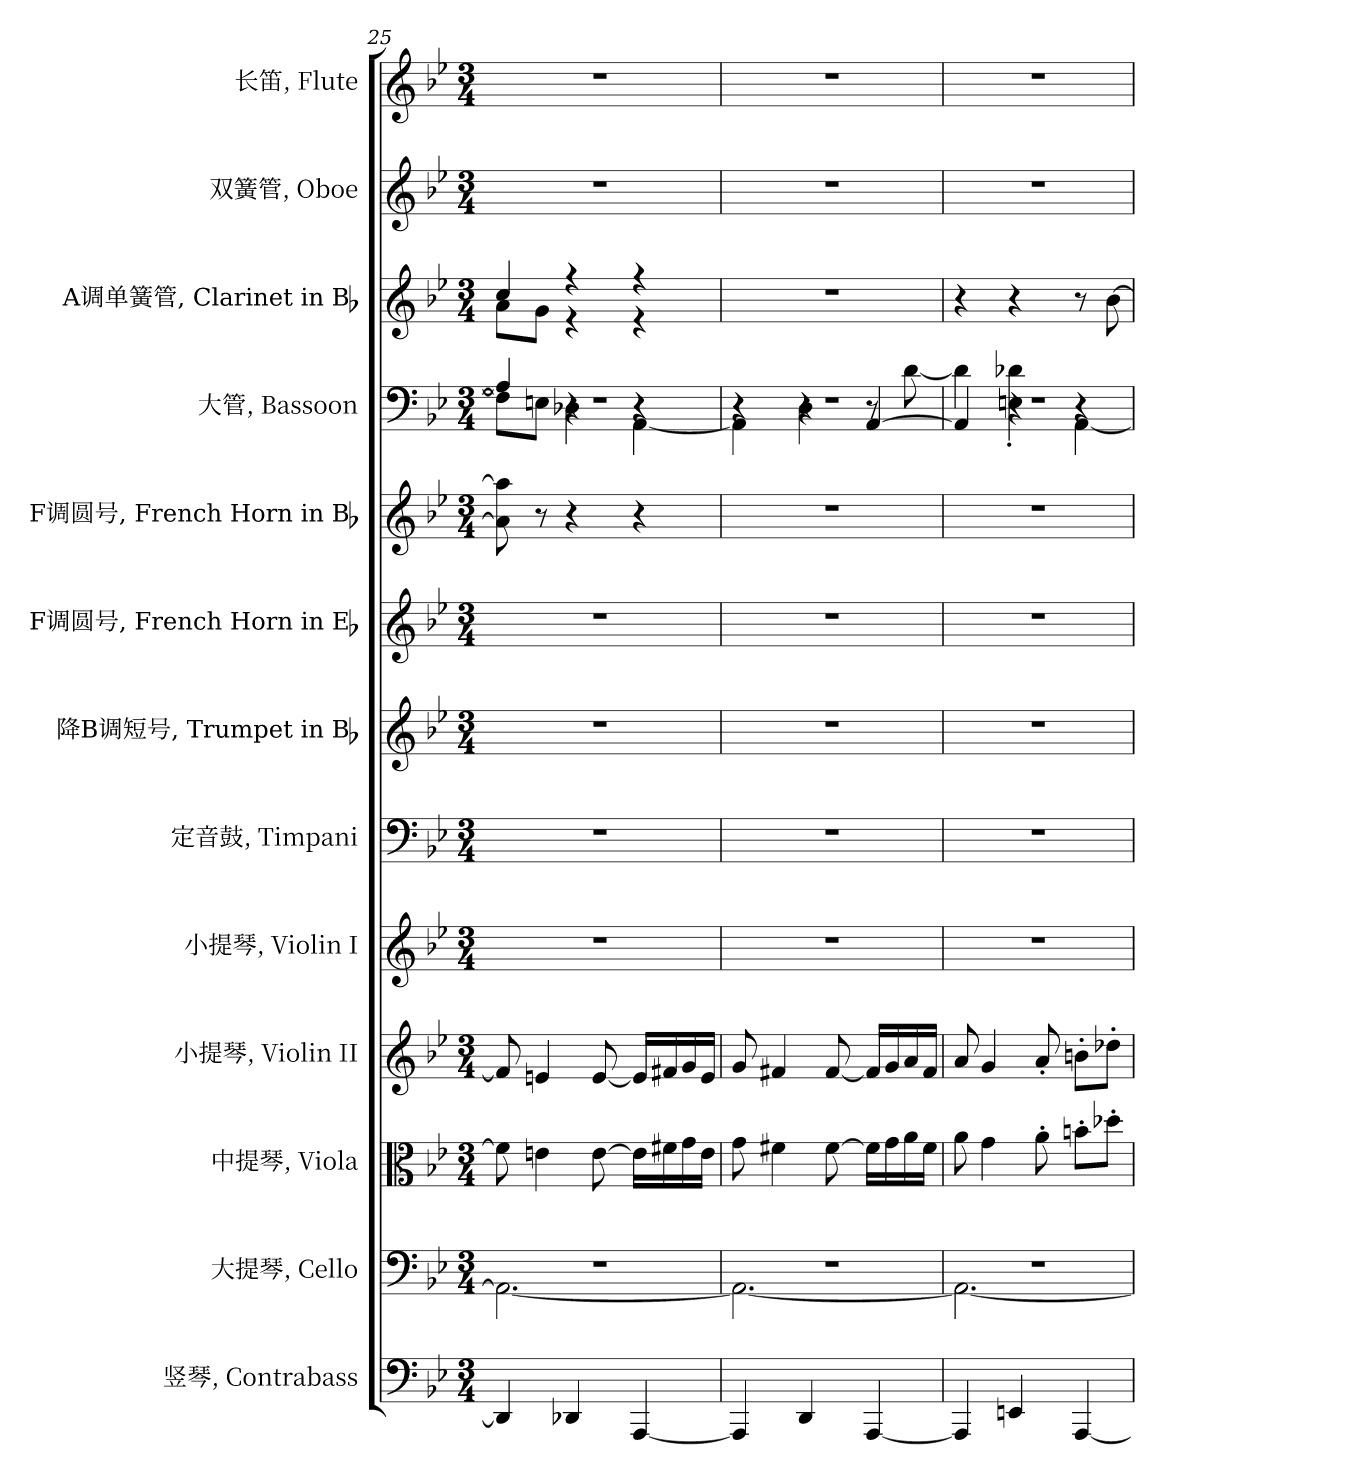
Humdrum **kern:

**kern	**kern	**kern	**kern	**kern	**kern	**kern	**kern	**kern	**kern	**kern	**kern	**kern
*part13	*part12	*part11	*part10	*part9	*part8	*part7	*part6	*part5	*part4	*part3	*part2	*part1
*staff13	*staff12	*staff11	*staff10	*staff9	*staff8	*staff7	*staff6	*staff5	*staff4	*staff3	*staff2	*staff1
*I"竖琴, Contrabass	*I"大提琴, Cello	*I"中提琴, Viola	*I"小提琴, Violin II	*I"小提琴, Violin I	*I"定音鼓, Timpani	*I"降B调短号, Trumpet in B-flat	*I"F调圆号, French Horn in E-flat	*I"F调圆号, French Horn in B-flat	*I"大管, Bassoon	*I"A调单簧管, Clarinet in B-flat	*I"双簧管, Oboe	*I"长笛, Flute
*	*	*I'Vla.	*I'Vln.	*I'Vln.	*I'Timp.	*	*I'F Hn.	*I'F Hn.	*I'Bsn.	*I'A Cl.	*I'Ob.	*I'Fl.
*clefF4	*clefF4	*clefC3	*clefG2	*clefG2	*clefF4	*clefG2	*clefG2	*clefG2	*clefF4	*clefG2	*clefG2	*clefG2
*	*	*	*	*	*	*ITrd1c2	*ITrd4c7	*ITrd4c7	*	*ITrd2c3	*	*
*k[b-e-]	*k[b-e-]	*k[b-e-]	*k[b-e-]	*k[b-e-]	*k[b-e-]	*k[b-e-a-d-]	*k[b-e-a-]	*k[b-e-a-]	*k[b-e-]	*k[f#]	*k[b-e-]	*k[b-e-]
*M3/4	*M3/4	*M3/4	*M3/4	*M3/4	*M3/4	*M3/4	*M3/4	*M3/4	*M3/4	*M3/4	*M3/4	*M3/4
=25	=25	=25	=25	=25	=25	=25	=25	=25	=25	=25	=25	=25
*	*^	*	*	*	*	*	*	*	*^	*^	*	*
*	*	*	*	*	*	*	*	*	*	*	*^	*	*	*	*
4DD/]	2.r	2.AA\_	8f#\]	8f#/]	2.r	2.r	2.r	2.r	8d\] 8dd\]	2.r	8F#\L]	4A/]	4a/	8f#\L	2.r	2.r
.	.	.	4en\	4en/	.	.	.	.	8r	.	8En\J	.	.	8e\J	.	.
4DD-X/	.	.	.	.	.	.	.	.	4r	.	4D-X\	4r	4r	4r	.	.
.	.	.	[8e\	[8e/	.	.	.	.	.	.	.	.	.	.	.	.
[4AAA/	.	.	16e\LL]	16e/LL]	.	.	.	.	4r	.	[4AA\	4r	4r	4r	.	.
.	.	.	16f#X\	16f#X/	.	.	.	.	.	.	.	.	.	.	.	.
.	.	.	16g\	16g/	.	.	.	.	.	.	.	.	.	.	.	.
.	.	.	16e\JJ	16e/JJ	.	.	.	.	.	.	.	.	.	.	.	.
*	*	*	*	*	*	*	*	*	*	*	*	*	*v	*v	*	*
=26	=26	=26	=26	=26	=26	=26	=26	=26	=26	=26	=26	=26	=26	=26	=26
4AAA/]	2.r	2.AA\_	8g\	8g/	2.r	2.r	2.r	2.r	2.r	2.r	4AA\]	4r	2.r	2.r	2.r
.	.	.	4f#X\	4f#X/	.	.	.	.	.	.	.	.	.	.	.
4DD/	.	.	.	.	.	.	.	.	.	.	4D\	4r	.	.	.
.	.	.	[8f#\	[8f#/	.	.	.	.	.	.	.	.	.	.	.
[4AAA/	.	.	16f#\LL]	16f#/LL]	.	.	.	.	.	.	8r	[4AA/	.	.	.
.	.	.	16g\	16g/	.	.	.	.	.	.	.	.	.	.	.
.	.	.	16a\	16a/	.	.	.	.	.	.	[8d\	.	.	.	.
.	.	.	16f#\JJ	16f#/JJ	.	.	.	.	.	.	.	.	.	.	.
!!LO:PB:g=z
=27	=27	=27	=27	=27	=27	=27	=27	=27	=27	=27	=27	=27	=27	=27	=27
4AAA/]	2.r	2.AA\_	8a\	8a/	2.r	2.r	2.r	2.r	2.r	2.r	4d\]	4AA/]	4r	2.r	2.r
.	.	.	4g\	4g/	.	.	.	.	.	.	.	.	.	.	.
4EEn/	.	.	.	.	.	.	.	.	.	.	4En\' 4d-X\'	4r	4r	.	.
.	.	.	8a'\	8a'/	.	.	.	.	.	.	.	.	.	.	.
[4AAA/	.	.	8bn'\L	8bn'\L	.	.	.	.	.	.	[4AA\	4r	8r	.	.
.	.	.	8dd-X'\J	8dd-X'\J	.	.	.	.	.	.	.	.	[8g\	.	.
*	*v	*v	*	*	*	*	*	*	*	*v	*v	*v	*	*	*
=	=	=	=	=	=	=	=	=	=	=	=	=
*-	*-	*-	*-	*-	*-	*-	*-	*-	*-	*-	*-	*-
